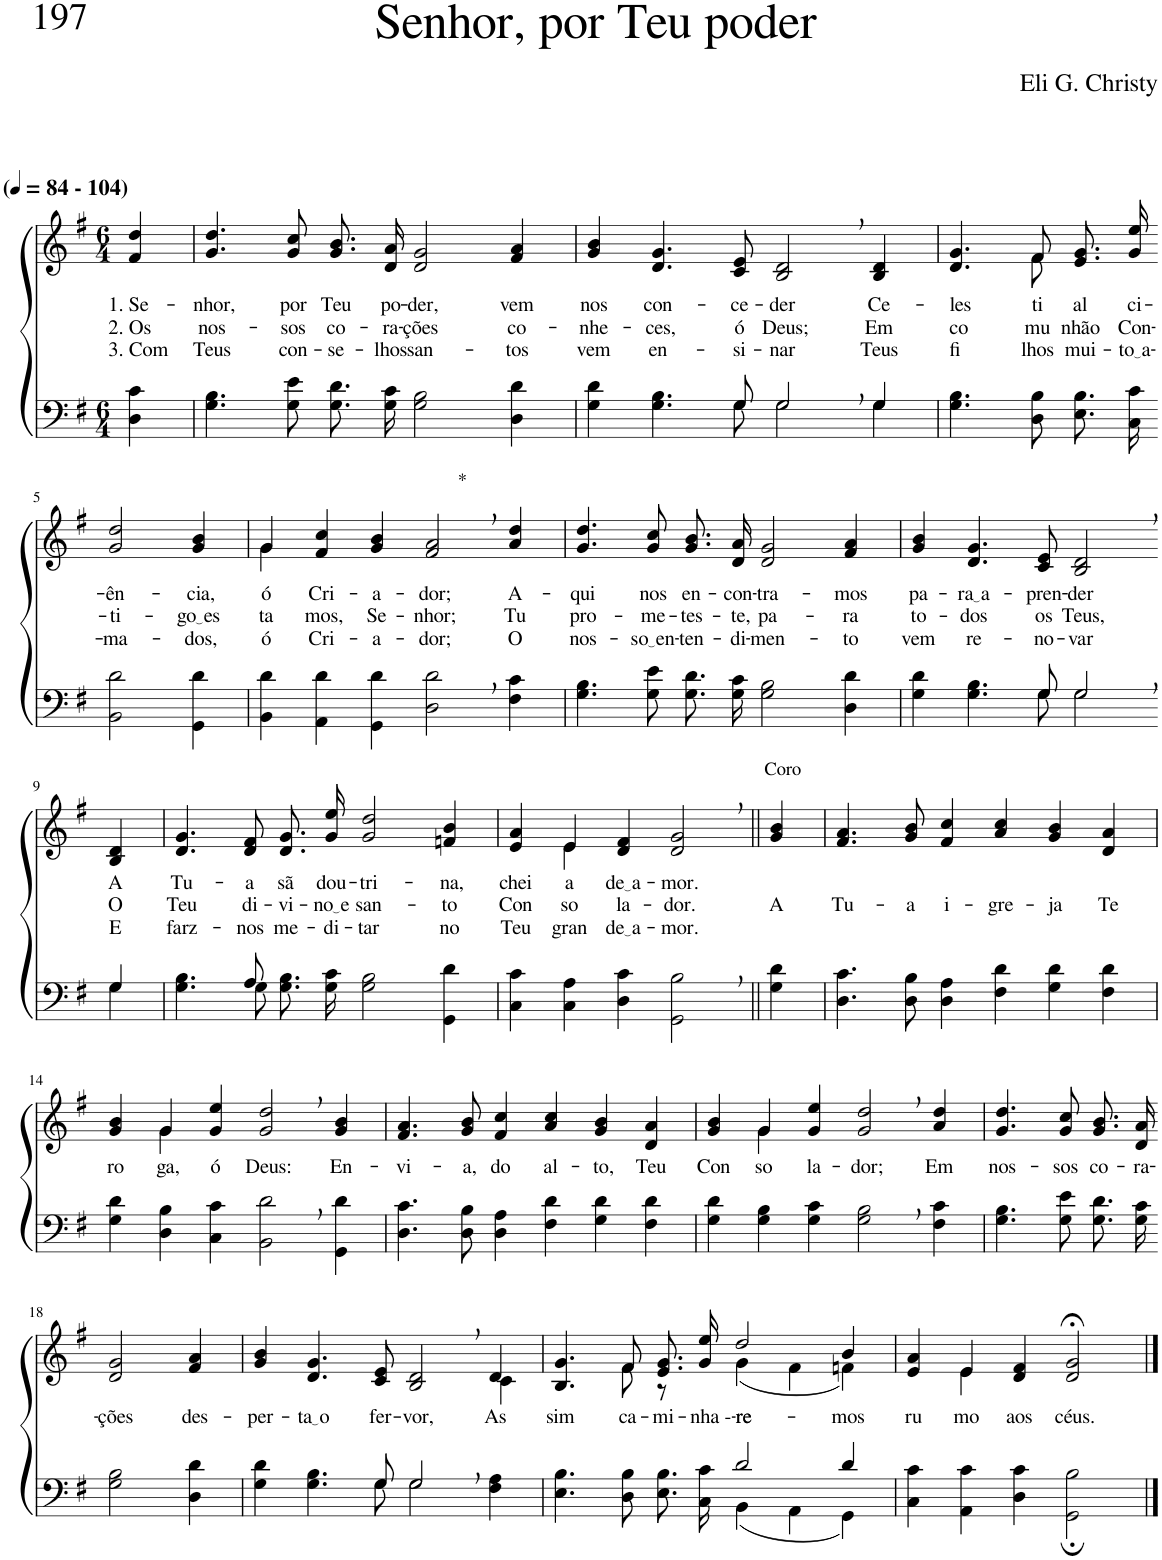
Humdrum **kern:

**kern	**kern	**text	**text	**text
*part2	*part1	*part1	*part1	*part1
*staff2	*staff1	*staff1	*staff1	*staff1
*I"Parte III e IV	*I"Parte I e II	*	*	*
*clefF4	*clefG2	*	*	*
*Trd1c2	*Trd1c2	*	*	*
*k[f#]	*k[f#]	*	*	*
*M6/4	*M6/4	*	*	*
*MM84	*MM84	*	*	*
=1	=1	=1	=1	=1
!	!LO:TX:a:B:t=(	!	!	!
!	!LO:TX:a:B:t=- 104)	!	!	!
!	!	!LO:LY:b	!LO:LY:b	!LO:LY:b
4D\ 4c\	4f#/ 4dd/	1. Se-	2. Os	3. Com
=2	=2	=2	=2	=2
!	!	!LO:LY:b	!LO:LY:b	!LO:LY:b
4.G\ 4.B\	4.g/ 4.dd/	-nhor,	nos-	Teus
!	!	!LO:LY:b	!LO:LY:b	!LO:LY:b
8G\ 8e\L	8g/ 8cc/L	por	-sos	con-
!	!	!LO:LY:b	!LO:LY:b	!LO:LY:b
8.G\ 8.d\	8.g/ 8.b/	Teu	co-	-se-
!	!	!LO:LY:b	!LO:LY:b	!LO:LY:b
16G\ 16c\Jk	16d/ 16a/Jk	po-	-ra-	-lhos
!	!	!LO:LY:b	!LO:LY:b	!LO:LY:b
2G\ 2B\	2d/ 2g/	-der,	-ções	san-
!	!	!LO:LY:b	!LO:LY:b	!LO:LY:b
4D\ 4d\	4f#/ 4a/	vem	co-	-tos
=3	=3	=3	=3	=3
*^	*	*	*	*
!	!	!	!LO:LY:b	!LO:LY:b	!LO:LY:b
4G\ 4d\	8ryy	4g/ 4b/	nos	-nhe-	vem
!	!	!	!LO:LY:b	!LO:LY:b	!LO:LY:b
*v	*v	*	*	*	*
4.G\ 4.B\	4.d/ 4.g/	con-	-ces,	en-
*^	*	*	*	*
!	!	!	!LO:LY:b	!LO:LY:b	!LO:LY:b
8G\	8G/	8c/ 8e/	-ce-	ó	-si-
!	!	!	!LO:LY:b	!LO:LY:b	!LO:LY:b
2G,\	2G/	2B/, 2d/,	-der	Deus;	-nar
!	!	!	!LO:LY:b	!LO:LY:b	!LO:LY:b
4G\	4G/	4B/ 4d/	Ce-	Em	Teus
=4	=4	=4	=4	=4	=4
!	!	!	!LO:LY:b	!LO:LY:b	!LO:LY:b
*v	*v	*^	*	*	*
4.G\ 4.B\	4.d/ 4.g/	4.ryy	-les-	co-	fi-
!	!	!	!LO:LY:b	!LO:LY:b	!LO:LY:b
8D\ 8B\L	8f#\L	8f#\	ti-	-mu-	-lhos
!	!	!	!LO:LY:b	!LO:LY:b	!LO:LY:b
8.E\ 8.B\	8.e\ 8.g\	4ryy	-al	nhão	mui-
!	!	!	!LO:LY:b	!LO:LY:b	!LO:LY:b
16C\ 16c\Jk	16g\ 16ee\Jk	.	ci-	Con-	to a
*	*v	*v	*	*	*
!!LO:LB:g=z
=5-	=5-	=5-	=5-	=5-
!	!	!LO:LY:b	!LO:LY:b	!LO:LY:b
2BB\ 2d\	2g/ 2dd/	-ên-	-ti-	ma-
!	!	!LO:LY:b	!LO:LY:b	!LO:LY:b
4GG\ 4d\	4g/ 4b/	-cia,	go es	-dos,
=6	=6	=6	=6	=6
*	*^	*	*	*
!	!	!	!LO:LY:b	!LO:LY:b	!LO:LY:b
4BB\ 4d\	4g/	4g\	ó	-ta-	ó
!	!	!	!LO:LY:b	!LO:LY:b	!LO:LY:b
4AA\ 4d\	4f#/ 4cc/	1ryy	Cri-	-mos,	Cri-
!	!	!	!LO:LY:b	!LO:LY:b	!LO:LY:b
4GG\ 4d\	4g/ 4b/	.	-a-	Se-	-a-
!	!LO:TX:a:t=*	!	!	!	!
!	!	!	!LO:LY:b	!LO:LY:b	!LO:LY:b
2D\, 2d\,	2f#/, 2a/,	.	-dor;	-nhor;	-dor;
!	!	!	!LO:LY:b	!LO:LY:b	!LO:LY:b
4F#\ 4c\	4a/ 4dd/	4ryy	A-	Tu	O
=7	=7	=7	=7	=7	=7
!	!	!	!LO:LY:b	!LO:LY:b	!LO:LY:b
*	*v	*v	*	*	*
4.G\ 4.B\	4.g/ 4.dd/	-qui	pro-	nos-
!	!	!LO:LY:b	!LO:LY:b	!LO:LY:b
8G\ 8e\L	8g/ 8cc/L	nos	-me-	so en
!	!	!LO:LY:b	!LO:LY:b	!LO:LY:b
8.G\ 8.d\	8.g/ 8.b/	en-	-tes-	-ten-
!	!	!LO:LY:b	!LO:LY:b	!LO:LY:b
16G\ 16c\Jk	16d/ 16a/Jk	-con-	-te,	-di-
!	!	!LO:LY:b	!LO:LY:b	!LO:LY:b
2G\ 2B\	2d/ 2g/	-tra-	pa-	-men-
!	!	!LO:LY:b	!LO:LY:b	!LO:LY:b
4D\ 4d\	4f#/ 4a/	-mos	-ra	-to
=8	=8	=8	=8	=8
*^	*	*	*	*
!	!	!	!LO:LY:b	!LO:LY:b	!LO:LY:b
4G\ 4d\	8ryy	4g/ 4b/	pa-	to-	vem
!	!	!	!LO:LY:b	!LO:LY:b	!LO:LY:b
*v	*v	*	*	*	*
4.G\ 4.B\	4.d/ 4.g/	ra a	-dos	re-
*^	*	*	*	*
!	!	!	!LO:LY:b	!LO:LY:b	!LO:LY:b
8G\	8G/	8c/ 8e/	-pren-	os	-no-
!	!	!	!LO:LY:b	!LO:LY:b	!LO:LY:b
2G,\	2G/	2B/, 2d/,	-der	Teus,	-var
!!LO:LB:g=z
=9-	=9-	=9-	=9-	=9-	=9-
!	!	!	!LO:LY:b	!LO:LY:b	!LO:LY:b
4G/	4G\	4B/ 4d/	A	O	E
=10	=10	=10	=10	=10	=10
!	!	!	!LO:LY:b	!LO:LY:b	!LO:LY:b
4.ryy	4.G\ 4.B\	4.d/ 4.g/	Tu-	Teu	farz-
!	!	!	!LO:LY:b	!LO:LY:b	!LO:LY:b
8A/	8G\L	8d/ 8f#/L	-a	di-	-nos
!	!	!	!LO:LY:b	!LO:LY:b	!LO:LY:b
1ryy	8.G\ 8.B\	8.d/ 8.g/	sã	-vi-	me-
!	!	!	!LO:LY:b	!LO:LY:b	!LO:LY:b
.	16G\ 16c\Jk	16g/ 16ee/Jk	dou-	no e	-di-
!	!	!	!LO:LY:b	!LO:LY:b	!LO:LY:b
.	2G\ 2B\	2g/ 2dd/	-tri-	san-	-tar
!	!	!	!LO:LY:b	!LO:LY:b	!LO:LY:b
.	4GG\ 4d\	4fn/ 4b/	-na,	-to	no
=11	=11	=11	=11	=11	=11
!	!	!	!LO:LY:b	!LO:LY:b	!LO:LY:b
*v	*v	*^	*	*	*
4C\ 4c\	4e/ 4a/	4ryy	chei-	Con-	Teu
!	!	!	!LO:LY:b	!LO:LY:b	!LO:LY:b
4C\ 4A\	4e/	4e\	-a	-so-	gran-
!	!	!	!LO:LY:b	!LO:LY:b	!LO:LY:b
4D\ 4c\	4d/ 4f#/	2.ryy	de a	-la-	de a
!	!LO:TX:a:t=Coro	!	!	!	!
!	!	!	!LO:LY:b	!LO:LY:b	!LO:LY:b
2GG\, 2B\,	2d/, 2g/,	.	-mor.	-dor.	-mor.
*	*v	*v	*	*	*
=12||	=12||	=12||	=12||	=12||
!	!	!	!LO:LY:b	!
4G\ 4d\	4g/ 4b/	.	A	.
=13	=13	=13	=13	=13
!	!	!	!LO:LY:b	!
4.D\ 4.c\	4.f#/ 4.a/	.	Tu-	.
!	!	!	!LO:LY:b	!
8D\ 8B\	8g/ 8b/	.	-a	.
!	!	!	!LO:LY:b	!
4D\ 4A\	4f#/ 4cc/	.	i-	.
!	!	!	!LO:LY:b	!
4F#\ 4d\	4a/ 4cc/	.	-gre-	.
!	!	!	!LO:LY:b	!
4G\ 4d\	4g/ 4b/	.	-ja	.
!	!	!	!LO:LY:b	!
4F#\ 4d\	4d/ 4a/	.	Te	.
!!LO:LB:g=z
=14	=14	=14	=14	=14
!	!	!LO:LY:b	!	!
*	*^	*	*	*
4G\ 4d\	4g/ 4b/	4ryy	ro-	.	.
!	!	!	!LO:LY:b	!	!
4D\ 4B\	4g/	4g\	-ga,	.	.
!	!	!	!LO:LY:b	!	!
4C\ 4c\	4g/ 4ee/	1ryy	ó	.	.
!	!	!	!LO:LY:b	!	!
2BB\, 2d\,	2g/, 2dd/,	.	Deus:	.	.
!	!	!	!LO:LY:b	!	!
4GG\ 4d\	4g/ 4b/	.	En-	.	.
*	*v	*v	*	*	*
=15	=15	=15	=15	=15
!	!	!LO:LY:b	!	!
4.D\ 4.c\	4.f#/ 4.a/	-vi-	.	.
!	!	!LO:LY:b	!	!
8D\ 8B\	8g/ 8b/	-a,	.	.
!	!	!LO:LY:b	!	!
4D\ 4A\	4f#/ 4cc/	do	.	.
!	!	!LO:LY:b	!	!
4F#\ 4d\	4a/ 4cc/	al-	.	.
!	!	!LO:LY:b	!	!
4G\ 4d\	4g/ 4b/	-to,	.	.
!	!	!LO:LY:b	!	!
4F#\ 4d\	4d/ 4a/	Teu	.	.
=16	=16	=16	=16	=16
!	!	!LO:LY:b	!	!
*	*^	*	*	*
4G\ 4d\	4g/ 4b/	4ryy	Con-	.	.
!	!	!	!LO:LY:b	!	!
4G\ 4B\	4g/	4g\	-so-	.	.
!	!	!	!LO:LY:b	!	!
4G\ 4c\	4g/ 4ee/	1ryy	-la-	.	.
!	!	!	!LO:LY:b	!	!
2G\, 2B\,	2g/, 2dd/,	.	-dor;	.	.
!	!	!	!LO:LY:b	!	!
4F#\ 4c\	4a/ 4dd/	.	Em	.	.
*	*v	*v	*	*	*
=17	=17	=17	=17	=17
!	!	!LO:LY:b	!	!
4.G\ 4.B\	4.g/ 4.dd/	nos-	.	.
!	!	!LO:LY:b	!	!
8G\ 8e\L	8g/ 8cc/L	-sos	.	.
!	!	!LO:LY:b	!	!
8.G\ 8.d\	8.g/ 8.b/	co-	.	.
!	!	!LO:LY:b	!	!
16G\ 16c\Jk	16d/ 16a/Jk	-ra-	.	.
!!LO:LB:g=z
=18-	=18-	=18-	=18-	=18-
!	!	!LO:LY:b	!	!
2G\ 2B\	2d/ 2g/	-ções	.	.
!	!	!LO:LY:b	!	!
4D\ 4d\	4f#/ 4a/	des-	.	.
=19	=19	=19	=19	=19
*^	*	*	*	*
!	!	!	!LO:LY:b	!	!
*	*	*^	*	*	*
4G\ 4d\	8ryy	4g/ 4b/	4ryy	-per-	.	.
!	!	!	!	!LO:LY:b	!	!
*v	*v	*	*	*	*	*
*	*v	*v	*	*	*
4.G\ 4.B\	4.d/ 4.g/	ta o	.	.
*^	*	*	*	*
!	!	!	!LO:LY:b	!	!
8G\	8G/	8c/ 8e/	fer-	.	.
!	!	!	!LO:LY:b	!	!
2G,\	2G/	2B/, 2d/,	-vor,	.	.
*	*	*^	*	*	*
!	!	!	!	!LO:LY:b	!	!
4F#\ 4A\	4ryy	4d/	4c\	-As-	.	.
=20	=20	=20	=20	=20	=20	=20
!	!	!	!	!LO:LY:b	!	!
2.ryy	4.E\ 4.B\	4.B/ 4.g/	4.ryy	-sim	.	.
!	!	!	!	!LO:LY:b	!	!
.	8D\ 8B\L	8f#\L	8f#\	ca-	.	.
!	!	!	!	!LO:LY:b	!	!
.	8.E\ 8.B\	8.e\ 8.g\	8r	-mi-	.	.
.	.	.	8ryy	.	.	.
!	!	!	!	!LO:LY:b	!	!
.	16C\ 16c\Jk	16g\ 16ee\Jk	.	-nha --	.	.
!	!	!	!	!LO:LY:b	!	!
!	!	!	!	!LO:LY:b	!	!
2d/	(4BB\	2dd/	(4g\	-re-	.	.
.	4AA\	.	4f#\	.	.	.
!	!	!	!	!LO:LY:b	!	!
4d/	4GG\)	4b/	4fn\)	-mos	.	.
=21	=21	=21	=21	=21	=21	=21
!	!	!	!	!LO:LY:b	!	!
*v	*v	*	*	*	*	*
4C\ 4c\	4e/ 4a/	4ryy	ru-	.	.
!	!	!	!LO:LY:b	!	!
4AA\ 4c\	4e/	4e\	-mo	.	.
!	!	!	!LO:LY:b	!	!
4D\ 4c\	4d/ 4f#/	2.ryy	aos	.	.
!	!	!	!LO:LY:b	!	!
2GG\; 2B\;	2d/;< 2g/;<	.	céus.	.	.
*	*v	*v	*	*	*
==	==	==	==	==
*-	*-	*-	*-	*-
